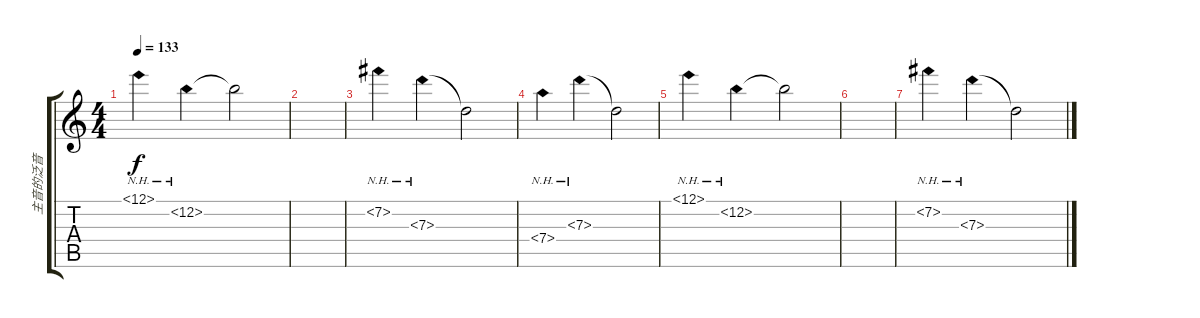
\track ("主音的泛音" "主音的泛音") {instrument electricguitarclean}
\staff {score tabs}
\tuning (E4 B3 G3 D3 A2 E2) {hide}
\ts (4 4)
\tempo 133
\clef g2
\ks c
12.1{nh}.4{dy f} 12.2{nh}.4 12.2{t}.2 |
|
7.2{nh}.4 7.3{nh}.4 7.3{t}.2 |
7.4{nh}.4 7.3{nh}.4 7.3{t}.2 |
12.1{nh}.4 12.2{nh}.4 12.2{t}.2 |
|
7.2{nh}.4 7.3{nh}.4 7.3{t}.2
